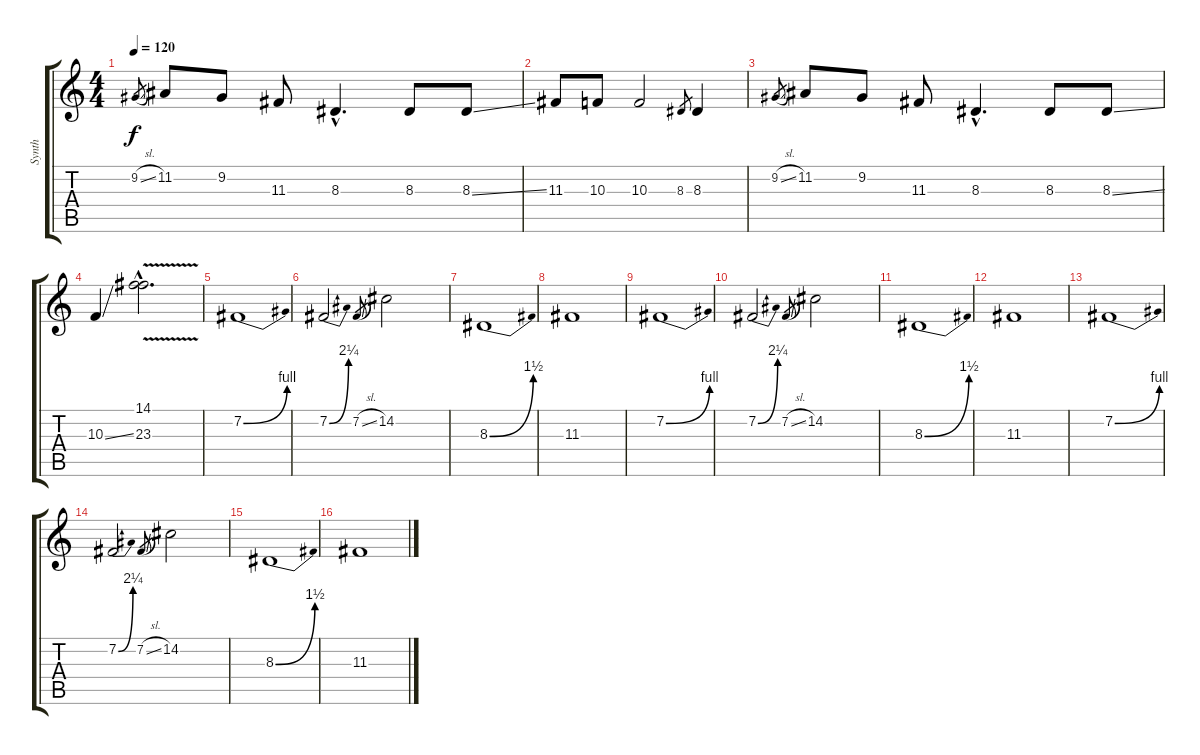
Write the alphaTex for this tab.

\track ("Synth" "Synth") {instrument lead1square}
\staff {score tabs}
\tuning (E4 B3 G3 D3 A2 E2) {hide}
\ts (4 4)
\tempo 120
\clef g2
\ks c
9.2{sl}.8{gr dy f} 11.2.8 9.2.8 11.3.8 8.3{hac}.4{d} 8.3.8 8.3{ss}.8 |
11.3.8 10.3.8 10.3.2 8.3.8{gr} 8.3.4 |
9.2{sl}.8{gr} 11.2.8 9.2.8 11.3.8 8.3{hac}.4{d} 8.3.8 8.3{ss}.8 |
10.3{ss}.4 (14.1{hac} 23.3{v hac}).2{d} |
7.2{be (bend 0 0 60 4)}.1 |
7.2{be (bend 0 0 60 9)}.2 7.2{sl}.8{gr} 14.2.2 |
8.3{be (bend 0 0 60 6)}.1 |
11.3.1 |
7.2{be (bend 0 0 60 4)}.1 |
7.2{be (bend 0 0 60 9)}.2 7.2{sl}.8{gr} 14.2.2 |
8.3{be (bend 0 0 60 6)}.1 |
11.3.1 |
7.2{be (bend 0 0 60 4)}.1 |
7.2{be (bend 0 0 60 9)}.2 7.2{sl}.8{gr} 14.2.2 |
8.3{be (bend 0 0 60 6)}.1 |
11.3.1
